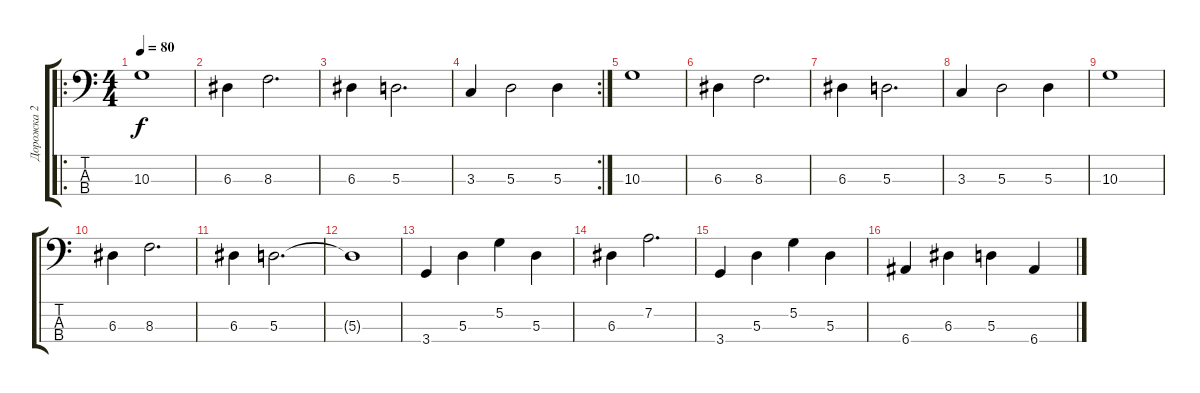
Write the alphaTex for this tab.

\track ("Дорожка 2" "Дорожка 2") {instrument electricbasspick}
\staff {score tabs}
\tuning (G2 D2 A1 E1) {hide}
\ro
\ts (4 4)
\tempo 80
\clef f4
\ks c
10.3.1{dy f} |
6.3.4 8.3.2{d} |
6.3.4 5.3.2{d} |
\rc 2
3.3.4 5.3.2 5.3.4 |
10.3.1 |
6.3.4 8.3.2{d} |
6.3.4 5.3.2{d} |
3.3.4 5.3.2 5.3.4 |
10.3.1 |
6.3.4 8.3.2{d} |
6.3.4 5.3.2{d} |
5.3{t}.1 |
3.4.4 5.3.4 5.2.4 5.3.4 |
6.3.4 7.2.2{d} |
3.4.4 5.3.4 5.2.4 5.3.4 |
6.4.4 6.3.4 5.3.4 6.4.4
